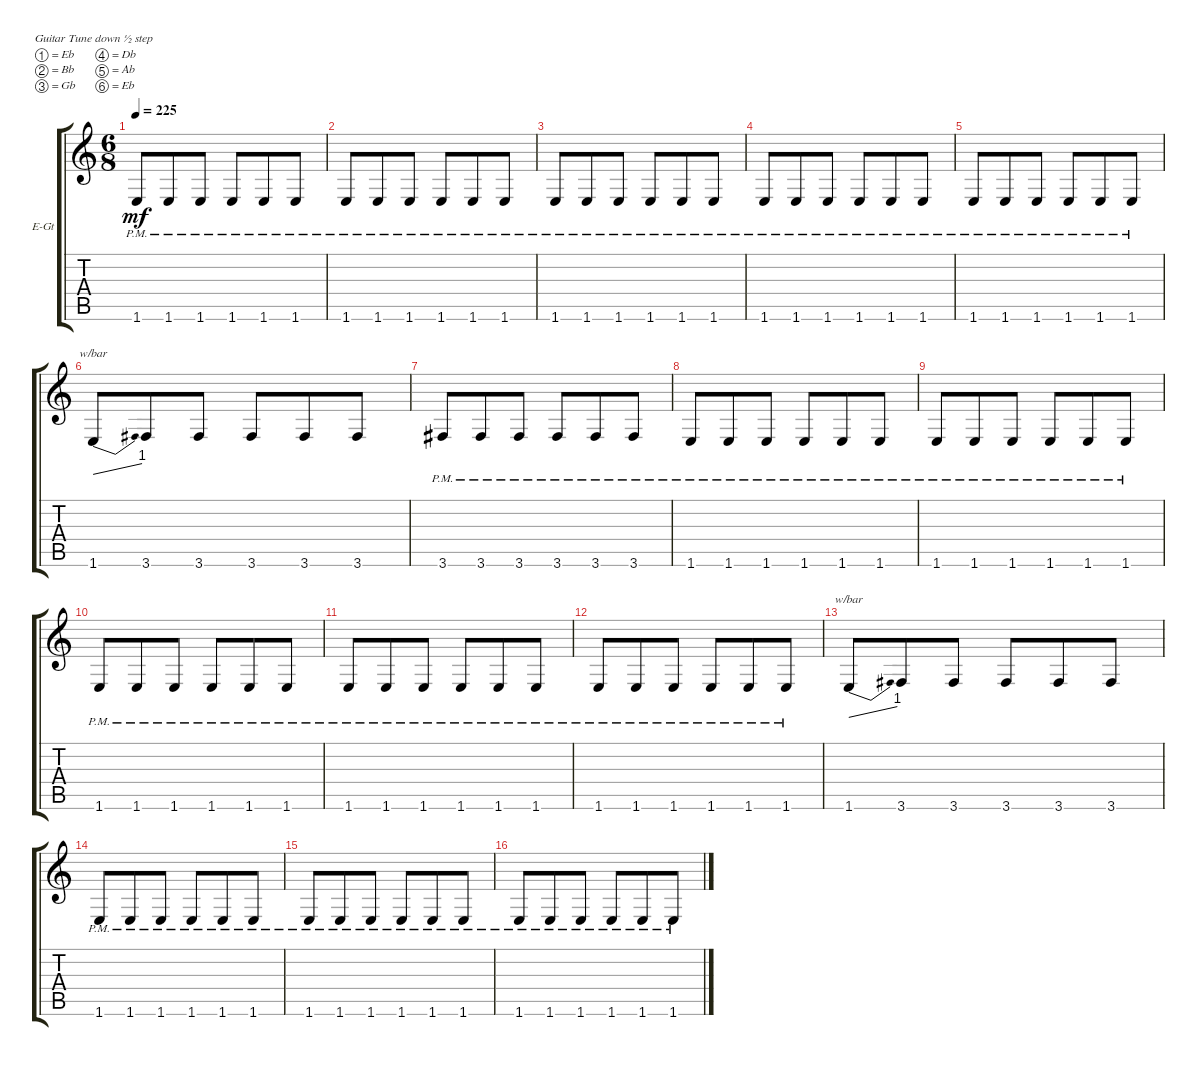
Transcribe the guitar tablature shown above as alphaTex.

\bracketExtendMode groupsimilarinstruments
\firstSystemTrackNameOrientation horizontal
\otherSystemsTrackNameOrientation horizontal
\track ("left" "E-Gt") {instrument distortionguitar}
\staff {score tabs}
\tuning (Eb4 Bb3 Gb3 Db3 Ab2 Eb2)
\ts (6 8)
\tempo 225
\clef g2
\ks c
1.6{pm}.8{dy mf} 1.6{pm}.8 1.6{pm}.8 1.6{pm}.8 1.6{pm}.8 1.6{pm}.8 |
1.6{pm}.8 1.6{pm}.8 1.6{pm}.8 1.6{pm}.8 1.6{pm}.8 1.6{pm}.8 |
1.6{pm}.8 1.6{pm}.8 1.6{pm}.8 1.6{pm}.8 1.6{pm}.8 1.6{pm}.8 |
1.6{pm}.8 1.6{pm}.8 1.6{pm}.8 1.6{pm}.8 1.6{pm}.8 1.6{pm}.8 |
1.6{pm}.8 1.6{pm}.8 1.6{pm}.8 1.6{pm}.8 1.6{pm}.8 1.6{pm}.8 |
1.6.8{tbe (dive default 12 0 39 4)} 3.6.8 3.6.8 3.6.8 3.6.8 3.6.8 |
3.6{pm}.8 3.6{pm}.8 3.6{pm}.8 3.6{pm}.8 3.6{pm}.8 3.6{pm}.8 |
1.6{pm}.8 1.6{pm}.8 1.6{pm}.8 1.6{pm}.8 1.6{pm}.8 1.6{pm}.8 |
1.6{pm}.8 1.6{pm}.8 1.6{pm}.8 1.6{pm}.8 1.6{pm}.8 1.6{pm}.8 |
1.6{pm}.8 1.6{pm}.8 1.6{pm}.8 1.6{pm}.8 1.6{pm}.8 1.6{pm}.8 |
1.6{pm}.8 1.6{pm}.8 1.6{pm}.8 1.6{pm}.8 1.6{pm}.8 1.6{pm}.8 |
1.6{pm}.8 1.6{pm}.8 1.6{pm}.8 1.6{pm}.8 1.6{pm}.8 1.6{pm}.8 |
1.6.8{tbe (dive default 18 0 52.199999999999996 4)} 3.6.8 3.6.8 3.6.8 3.6.8 3.6.8 |
1.6{pm}.8 1.6{pm}.8 1.6{pm}.8 1.6{pm}.8 1.6{pm}.8 1.6{pm}.8 |
1.6{pm}.8 1.6{pm}.8 1.6{pm}.8 1.6{pm}.8 1.6{pm}.8 1.6{pm}.8 |
1.6{pm}.8 1.6{pm}.8 1.6{pm}.8 1.6{pm}.8 1.6{pm}.8 1.6{pm}.8
